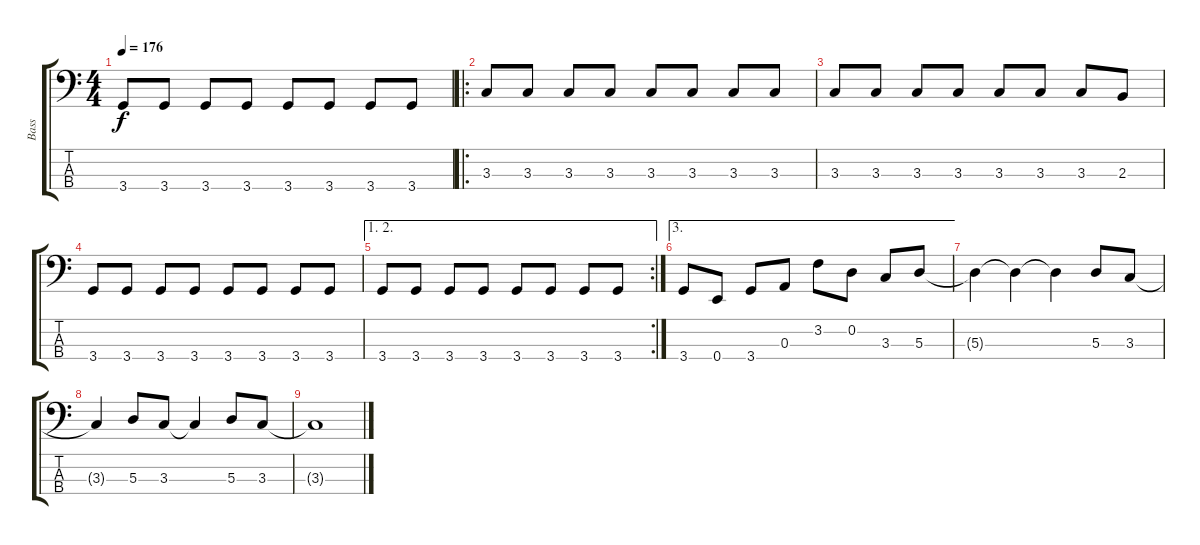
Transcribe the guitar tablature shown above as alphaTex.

\track ("Bass" "Bass") {instrument electricbassfinger}
\staff {score tabs}
\tuning (G2 D2 A1 E1) {hide}
\ts (4 4)
\tempo 176
\clef f4
\ks c
3.4.8{dy f} 3.4.8 3.4.8 3.4.8 3.4.8 3.4.8 3.4.8 3.4.8 |
\ro
3.3.8 3.3.8 3.3.8 3.3.8 3.3.8 3.3.8 3.3.8 3.3.8 |
3.3.8 3.3.8 3.3.8 3.3.8 3.3.8 3.3.8 3.3.8 2.3.8 |
3.4.8 3.4.8 3.4.8 3.4.8 3.4.8 3.4.8 3.4.8 3.4.8 |
\ae (1 2)
\rc 2
3.4.8 3.4.8 3.4.8 3.4.8 3.4.8 3.4.8 3.4.8 3.4.8 |
\ae 3
3.4.8 0.4.8 3.4.8 0.3.8 3.2.8 0.2.8 3.3.8 5.3.8 |
5.3{t}.4 5.3{t}.4 5.3{t}.4 5.3.8 3.3.8 |
3.3{t}.4 5.3.8 3.3.8 3.3{t}.4 5.3.8 3.3.8 |
3.3{t}.1
